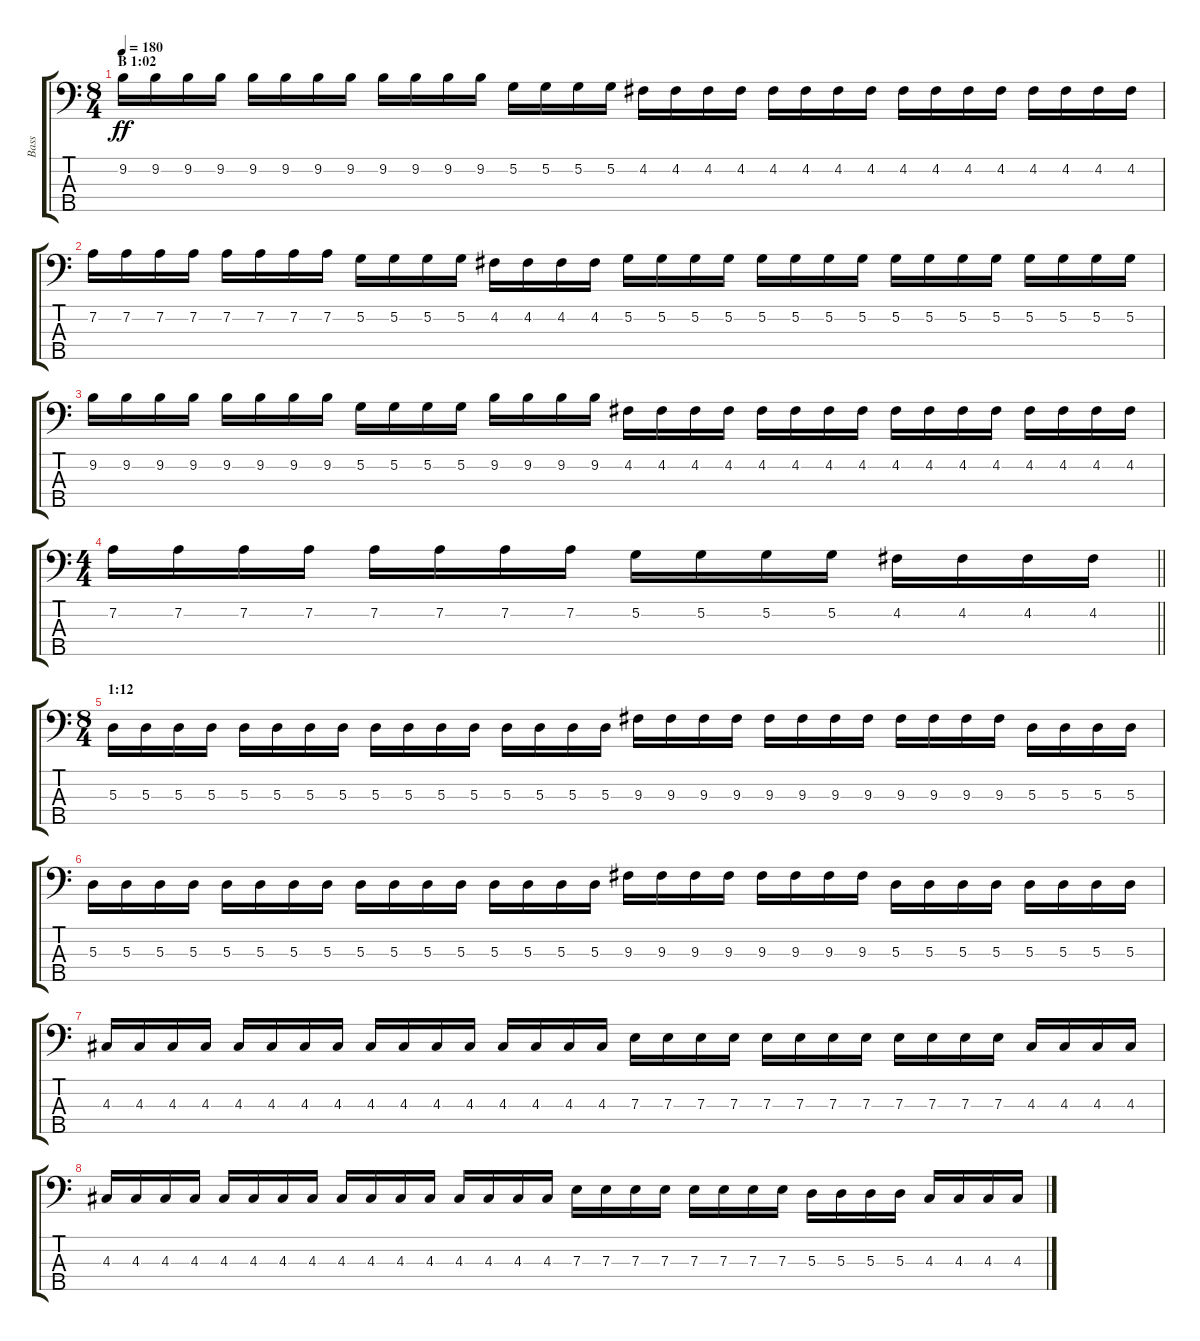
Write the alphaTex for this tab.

\track ("Bass" "Bass") {instrument electricbassfinger}
\staff {score tabs}
\tuning (G2 D2 A1 E1 B0) {hide}
\ts (8 4)
\section ("" "B 1:02")
\tempo 180
\clef f4
\ks c
9.2.16{dy ff} 9.2.16 9.2.16 9.2.16 9.2.16 9.2.16 9.2.16 9.2.16 9.2.16 9.2.16 9.2.16 9.2.16 5.2.16 5.2.16 5.2.16 5.2.16 4.2.16 4.2.16 4.2.16 4.2.16 4.2.16 4.2.16 4.2.16 4.2.16 4.2.16 4.2.16 4.2.16 4.2.16 4.2.16 4.2.16 4.2.16 4.2.16 |
7.2.16 7.2.16 7.2.16 7.2.16 7.2.16 7.2.16 7.2.16 7.2.16 5.2.16 5.2.16 5.2.16 5.2.16 4.2.16 4.2.16 4.2.16 4.2.16 5.2.16 5.2.16 5.2.16 5.2.16 5.2.16 5.2.16 5.2.16 5.2.16 5.2.16 5.2.16 5.2.16 5.2.16 5.2.16 5.2.16 5.2.16 5.2.16 |
9.2.16 9.2.16 9.2.16 9.2.16 9.2.16 9.2.16 9.2.16 9.2.16 5.2.16 5.2.16 5.2.16 5.2.16 9.2.16 9.2.16 9.2.16 9.2.16 4.2.16 4.2.16 4.2.16 4.2.16 4.2.16 4.2.16 4.2.16 4.2.16 4.2.16 4.2.16 4.2.16 4.2.16 4.2.16 4.2.16 4.2.16 4.2.16 |
\ts (4 4)
\barLineRight lightlight
7.2.16 7.2.16 7.2.16 7.2.16 7.2.16 7.2.16 7.2.16 7.2.16 5.2.16 5.2.16 5.2.16 5.2.16 4.2.16 4.2.16 4.2.16 4.2.16 |
\ts (8 4)
\section ("" "1:12")
5.3.16 5.3.16 5.3.16 5.3.16 5.3.16 5.3.16 5.3.16 5.3.16 5.3.16 5.3.16 5.3.16 5.3.16 5.3.16 5.3.16 5.3.16 5.3.16 9.3.16 9.3.16 9.3.16 9.3.16 9.3.16 9.3.16 9.3.16 9.3.16 9.3.16 9.3.16 9.3.16 9.3.16 5.3.16 5.3.16 5.3.16 5.3.16 |
5.3.16 5.3.16 5.3.16 5.3.16 5.3.16 5.3.16 5.3.16 5.3.16 5.3.16 5.3.16 5.3.16 5.3.16 5.3.16 5.3.16 5.3.16 5.3.16 9.3.16 9.3.16 9.3.16 9.3.16 9.3.16 9.3.16 9.3.16 9.3.16 5.3.16 5.3.16 5.3.16 5.3.16 5.3.16 5.3.16 5.3.16 5.3.16 |
4.3.16 4.3.16 4.3.16 4.3.16 4.3.16 4.3.16 4.3.16 4.3.16 4.3.16 4.3.16 4.3.16 4.3.16 4.3.16 4.3.16 4.3.16 4.3.16 7.3.16 7.3.16 7.3.16 7.3.16 7.3.16 7.3.16 7.3.16 7.3.16 7.3.16 7.3.16 7.3.16 7.3.16 4.3.16 4.3.16 4.3.16 4.3.16 |
4.3.16 4.3.16 4.3.16 4.3.16 4.3.16 4.3.16 4.3.16 4.3.16 4.3.16 4.3.16 4.3.16 4.3.16 4.3.16 4.3.16 4.3.16 4.3.16 7.3.16 7.3.16 7.3.16 7.3.16 7.3.16 7.3.16 7.3.16 7.3.16 5.3.16 5.3.16 5.3.16 5.3.16 4.3.16 4.3.16 4.3.16 4.3.16
